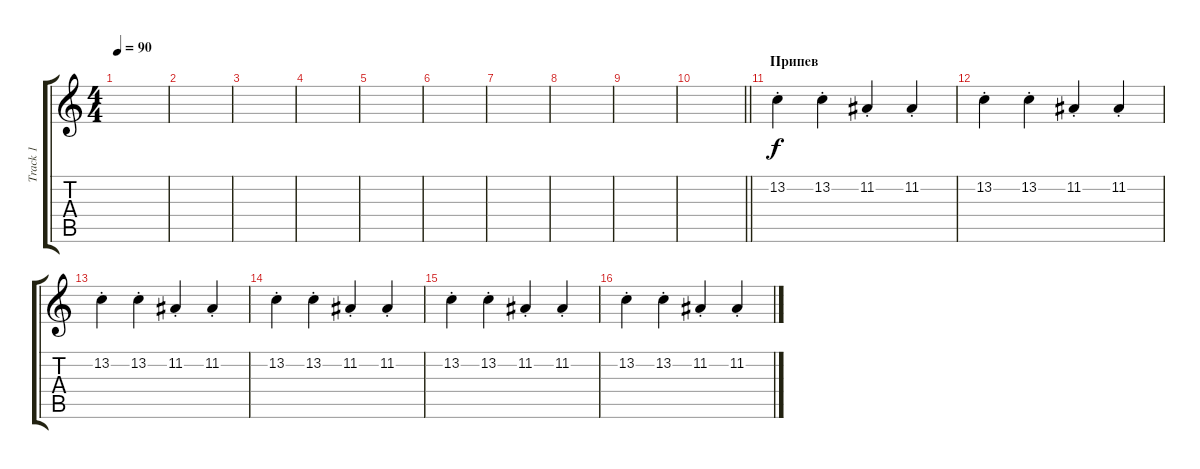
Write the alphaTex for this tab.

\track ("Track 1" "Track 1") {instrument acousticgrandpiano}
\staff {score tabs}
\tuning (E4 B3 G3 D3 A2 D2) {hide}
\ts (4 4)
\tempo 90
\clef g2
\ks c
|
|
|
|
|
|
|
|
|
\barLineRight lightlight
|
\section ("" "Припев")
13.2{st}.4{instrument stringensemble1} 13.2{st}.4 11.2{st}.4 11.2{st}.4 |
13.2{st}.4 13.2{st}.4 11.2{st}.4 11.2{st}.4 |
13.2{st}.4 13.2{st}.4 11.2{st}.4 11.2{st}.4 |
13.2{st}.4 13.2{st}.4 11.2{st}.4 11.2{st}.4 |
13.2{st}.4{instrument stringensemble1} 13.2{st}.4 11.2{st}.4 11.2{st}.4 |
13.2{st}.4 13.2{st}.4 11.2{st}.4 11.2{st}.4
